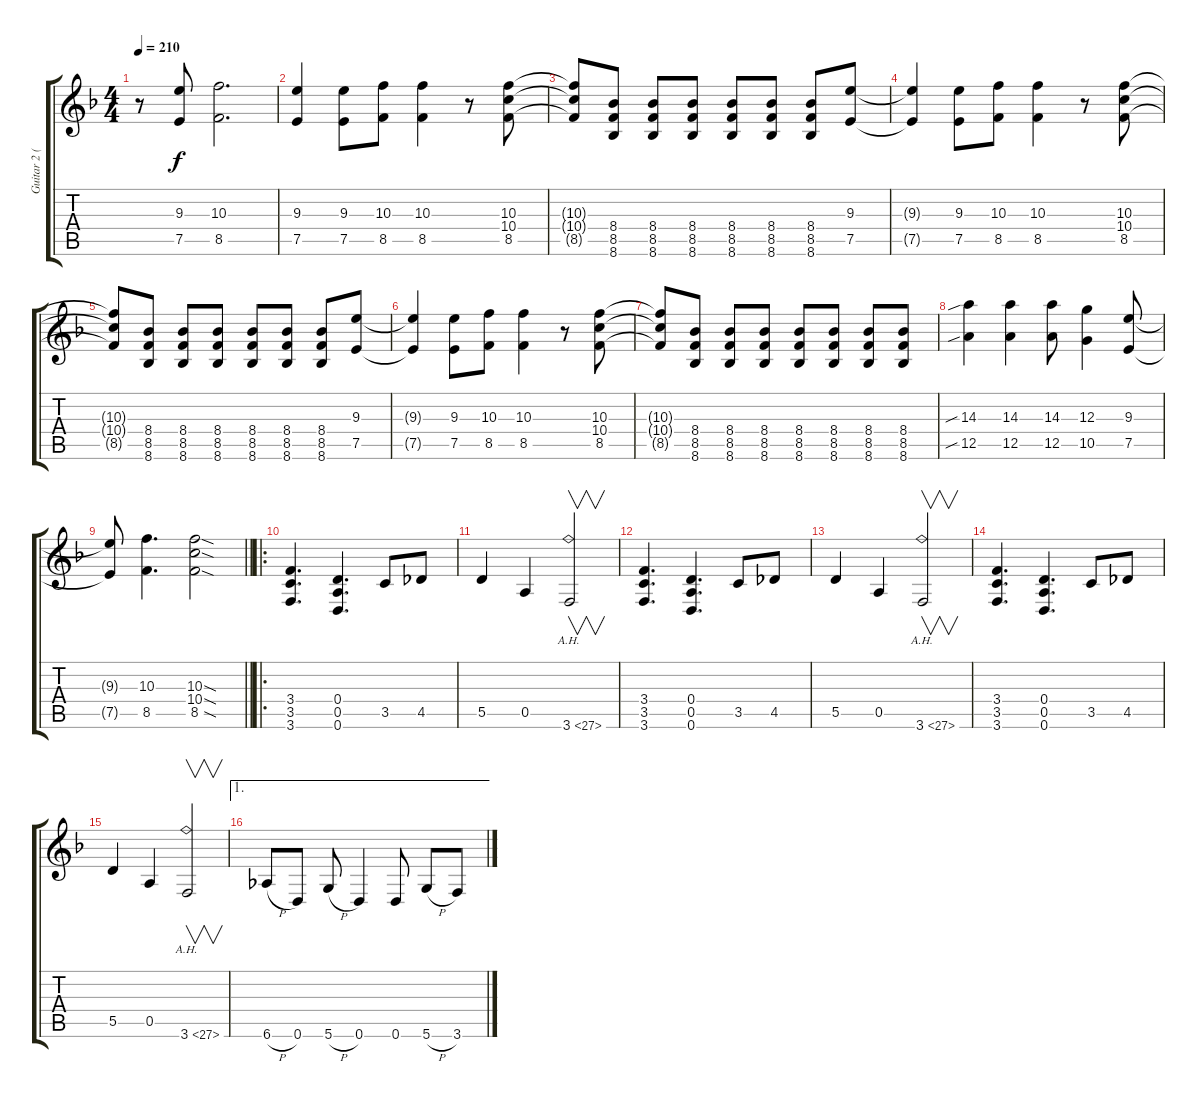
\track ("Guitar 2 (Dist.)" "Guitar 2 (") {instrument distortionguitar}
\staff {score tabs}
\tuning (E4 B3 G3 D3 A2 D2) {hide}
\ts (4 4)
\tempo 210
\clef g2
\ks f
r.8{dy f} (9.3{t} 7.5{t}).8 (10.3 8.5).2{d} |
(9.3 7.5).4 (9.3 7.5).8 (10.3 8.5).8 (10.3 8.5).4 r.8 (10.3 10.4 8.5).8 |
(10.3{t} 10.4{t} 8.5{t}).8 (8.4 8.5 8.6).8 (8.4 8.5 8.6).8 (8.4 8.5 8.6).8 (8.4 8.5 8.6).8 (8.4 8.5 8.6).8 (8.4 8.5 8.6).8 (9.3 7.5).8 |
(9.3{t} 7.5{t}).4 (9.3 7.5).8 (10.3 8.5).8 (10.3 8.5).4 r.8 (10.3 10.4 8.5).8 |
(10.3{t} 10.4{t} 8.5{t}).8 (8.4 8.5 8.6).8 (8.4 8.5 8.6).8 (8.4 8.5 8.6).8 (8.4 8.5 8.6).8 (8.4 8.5 8.6).8 (8.4 8.5 8.6).8 (9.3 7.5).8 |
(9.3{t} 7.5{t}).4 (9.3 7.5).8 (10.3 8.5).8 (10.3 8.5).4 r.8 (10.3 10.4 8.5).8 |
(10.3{t} 10.4{t} 8.5{t}).8 (8.4 8.5 8.6).8 (8.4 8.5 8.6).8 (8.4 8.5 8.6).8 (8.4 8.5 8.6).8 (8.4 8.5 8.6).8 (8.4 8.5 8.6).8 (8.4 8.5 8.6).8 |
(14.3{sib} 12.5{sib}).4 (14.3 12.5).4 (14.3 12.5).8 (12.3 10.5).4 (9.3 7.5).8 |
\barLineRight lightlight
(9.3{t} 7.5{t}).8 (10.3 8.5).4{d} (10.3{sod} 10.4{sod} 8.5{sod}).2 |
\ro
(3.4 3.5 3.6).4{d} (0.4 0.5 0.6).4{d} 3.5.8 4.5.8 |
5.5.4 0.5.4 3.6{ah 24}.2{v} |
(3.4 3.5 3.6).4{d} (0.4 0.5 0.6).4{d} 3.5.8 4.5.8 |
5.5.4 0.5.4 3.6{ah 24}.2{v} |
(3.4 3.5 3.6).4{d} (0.4 0.5 0.6).4{d} 3.5.8 4.5.8 |
5.5.4 0.5.4 3.6{ah 24}.2{v} |
\ae 1
6.6{h}.8 0.6.8 5.6{h}.8 0.6.4 0.6.8 5.6{h}.8 3.6.8
